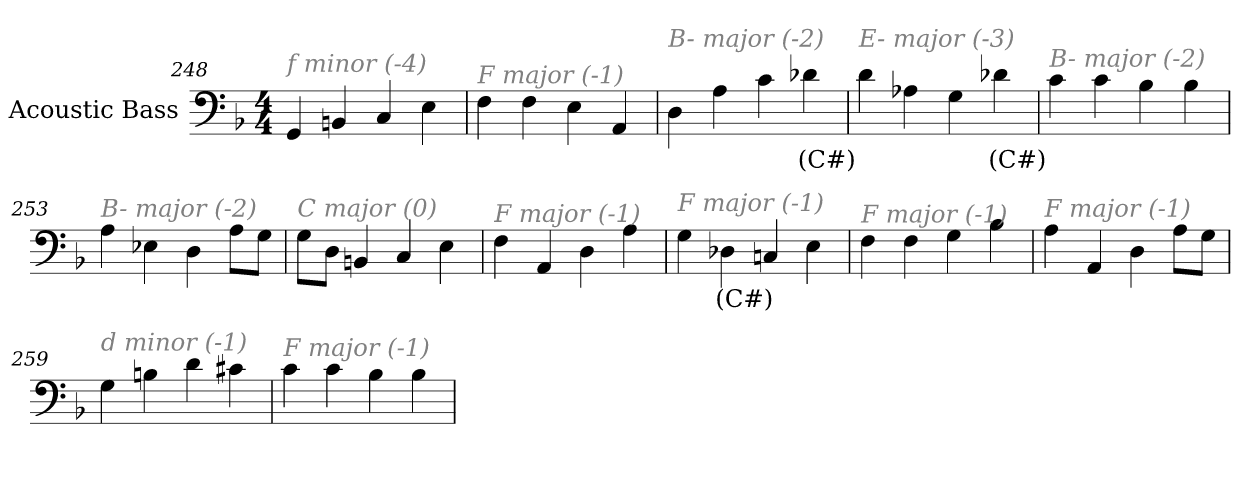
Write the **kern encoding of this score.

**kern	**text
*part1	*part1
*staff1	*staff1
*I"Acoustic Bass	*
*clefF4	*
*ITrd7c12	*
*k[b-]	*
*F:	*
*M4/4	*
=248	=248
!LO:TX:i:color=#808080:t=f minor (-4)	!
4GGG	.
4BBBn	.
4CC	.
4EE	.
=249	=249
!LO:TX:i:color=#808080:t=F major (-1)	!
4FF	.
4FF	.
4EE	.
4AAA	.
=250	=250
!LO:TX:i:color=#808080:t=B- major (-2)	!
4DD	.
4AA	.
4C	.
4D-Xi	(C#)
=251	=251
!LO:TX:i:color=#808080:t=E- major (-3)	!
4D	.
4AA-X	.
4GG	.
4D-Xi	(C#)
=252	=252
!LO:TX:i:color=#808080:t=B- major (-2)	!
4C	.
4C	.
4BB-	.
4BB-	.
=253	=253
!LO:TX:i:color=#808080:t=B- major (-2)	!
4AA	.
4EE-X	.
4DD	.
8AAL	.
8GGJ	.
=254	=254
!LO:TX:i:color=#808080:t=C major (0)	!
8GGL	.
8DDJ	.
4BBBn	.
4CC	.
4EE	.
=255	=255
!LO:TX:i:color=#808080:t=F major (-1)	!
4FF	.
4AAA	.
4DD	.
4AA	.
=256	=256
!LO:TX:i:color=#808080:t=F major (-1)	!
4GG	.
4DD-Xi	(C#)
4CCn	.
4EE	.
=257	=257
!LO:TX:i:color=#808080:t=F major (-1)	!
4FF	.
4FF	.
4GG	.
4BB-	.
=258	=258
!LO:TX:i:color=#808080:t=F major (-1)	!
4AA	.
4AAA	.
4DD	.
8AAL	.
8GGJ	.
=259	=259
!LO:TX:i:color=#808080:t=d minor (-1)	!
4GG	.
4BBn	.
4D	.
4C#X	.
=260	=260
!LO:TX:i:color=#808080:t=F major (-1)	!
4C	.
4C	.
4BB-	.
4BB-	.
=	=
*-	*-
